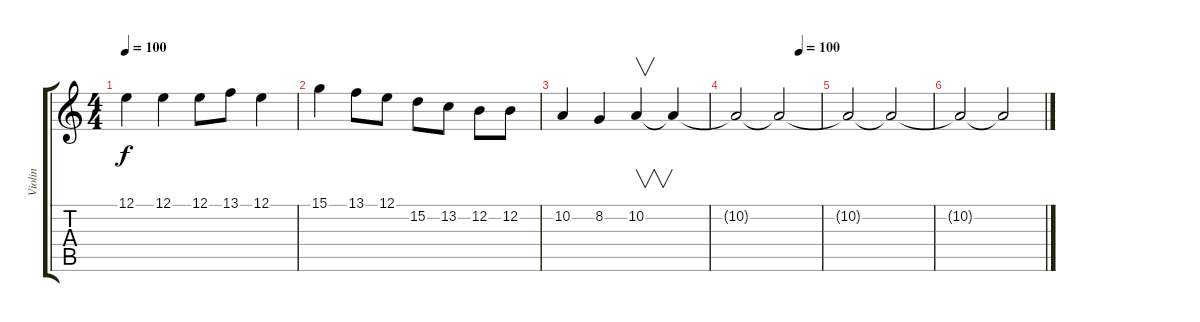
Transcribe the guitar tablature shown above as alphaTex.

\track ("Violin" "Violin") {instrument violin}
\staff {score tabs}
\tuning (E4 B3 G3 D3 A2 E2) {hide}
\ts (4 4)
\tempo 100
\clef g2
\ks c
12.1.4{dy f} 12.1.4 12.1.8 13.1.8 12.1.4 |
15.1.4 13.1.8 12.1.8 15.2.8 13.2.8 12.2.8 12.2.8 |
10.2.4 8.2.4 10.2.4{v} 10.2{t}.4 |
\tempo (100 0.75)
10.2{t}.2{volume 14} 10.2{t}.2{volume 12} |
10.2{t}.2{volume 8} 10.2{t}.2{volume 6} |
10.2{t}.2{volume 4} 10.2{t}.2{volume 2}
